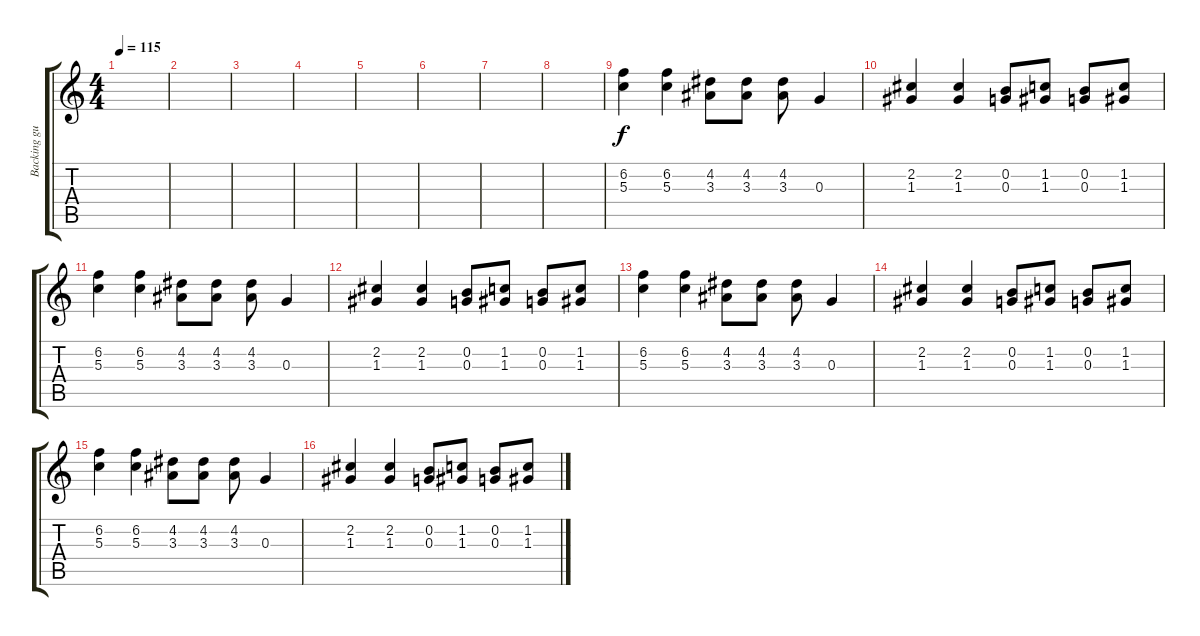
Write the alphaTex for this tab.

\track ("Backing guitar" "Backing gu") {instrument distortionguitar}
\staff {score tabs}
\tuning (E4 B3 G3 D3 A2 E2) {hide}
\ts (4 4)
\tempo 115
\clef g2
\ks c
|
|
|
|
|
|
|
|
(6.2 5.3).4 (6.2 5.3).4 (4.2 3.3).8 (4.2 3.3).8 (4.2 3.3).8 0.3.4 |
(2.2 1.3).4 (2.2 1.3).4 (0.2 0.3).8 (1.2 1.3).8 (0.2 0.3).8 (1.2 1.3).8 |
(6.2 5.3).4 (6.2 5.3).4 (4.2 3.3).8 (4.2 3.3).8 (4.2 3.3).8 0.3.4 |
(2.2 1.3).4 (2.2 1.3).4 (0.2 0.3).8 (1.2 1.3).8 (0.2 0.3).8 (1.2 1.3).8 |
(6.2 5.3).4 (6.2 5.3).4 (4.2 3.3).8 (4.2 3.3).8 (4.2 3.3).8 0.3.4 |
(2.2 1.3).4 (2.2 1.3).4 (0.2 0.3).8 (1.2 1.3).8 (0.2 0.3).8 (1.2 1.3).8 |
(6.2 5.3).4 (6.2 5.3).4 (4.2 3.3).8 (4.2 3.3).8 (4.2 3.3).8 0.3.4 |
(2.2 1.3).4 (2.2 1.3).4 (0.2 0.3).8 (1.2 1.3).8 (0.2 0.3).8 (1.2 1.3).8
